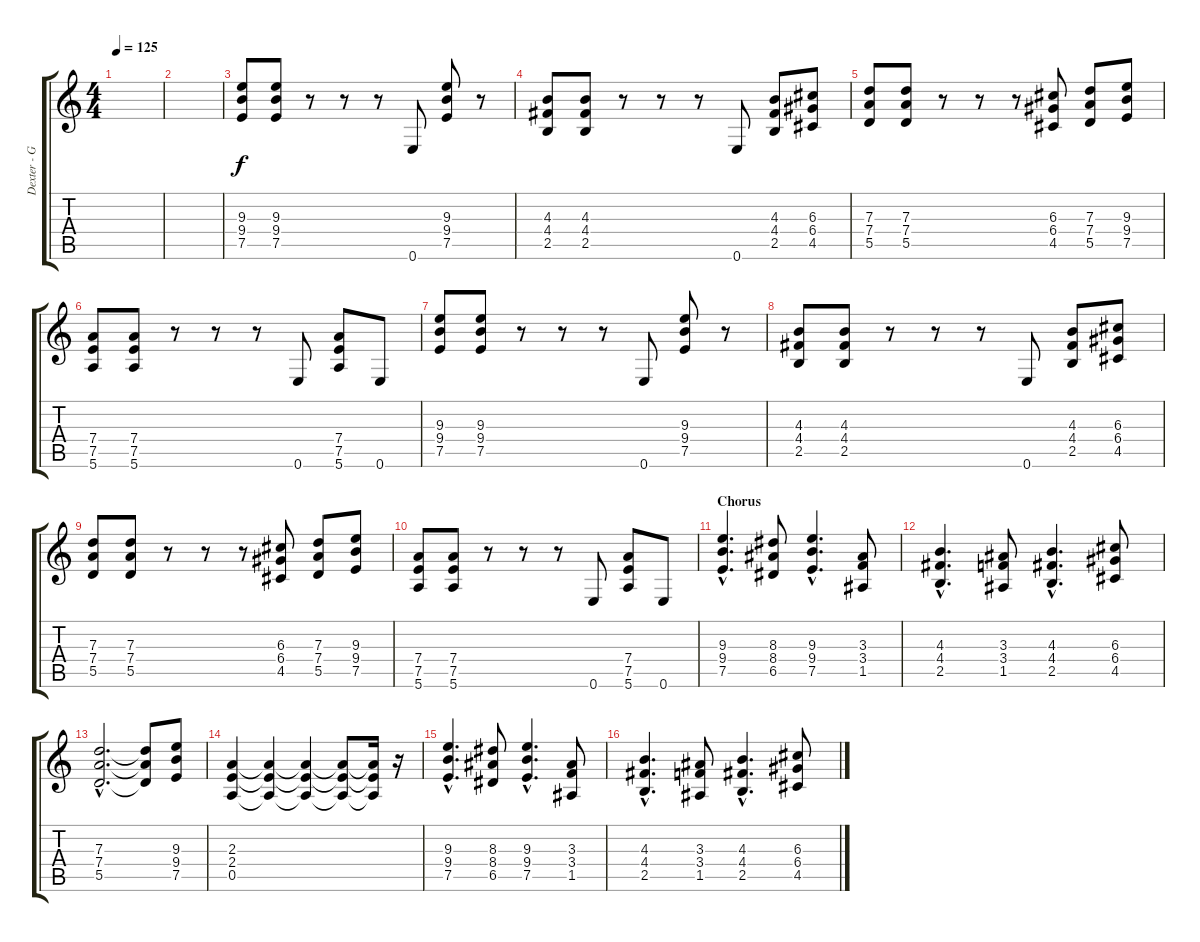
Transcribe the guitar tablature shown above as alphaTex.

\track ("Dexter - Guitar" "Dexter - G") {instrument distortionguitar}
\staff {score tabs}
\tuning (E4 B3 G3 D3 A2 E2) {hide}
\ts (4 4)
\tempo 125
\clef g2
\ks c
|
|
(9.3 9.4 7.5).8 (9.3 9.4 7.5).8 r.8 r.8 r.8 0.6.8 (9.3 9.4 7.5).8 r.8 |
(4.3 4.4 2.5).8 (4.3 4.4 2.5).8 r.8 r.8 r.8 0.6.8 (4.3 4.4 2.5).8 (6.3 6.4 4.5).8 |
(7.3 7.4 5.5).8 (7.3 7.4 5.5).8 r.8 r.8 r.8 (6.3 6.4 4.5).8 (7.3 7.4 5.5).8 (9.3 9.4 7.5).8 |
(7.4 7.5 5.6).8 (7.4 7.5 5.6).8 r.8 r.8 r.8 0.6.8 (7.4 7.5 5.6).8 0.6.8 |
(9.3 9.4 7.5).8 (9.3 9.4 7.5).8 r.8 r.8 r.8 0.6.8 (9.3 9.4 7.5).8 r.8 |
(4.3 4.4 2.5).8 (4.3 4.4 2.5).8 r.8 r.8 r.8 0.6.8 (4.3 4.4 2.5).8 (6.3 6.4 4.5).8 |
(7.3 7.4 5.5).8 (7.3 7.4 5.5).8 r.8 r.8 r.8 (6.3 6.4 4.5).8 (7.3 7.4 5.5).8 (9.3 9.4 7.5).8 |
(7.4 7.5 5.6).8 (7.4 7.5 5.6).8 r.8 r.8 r.8 0.6.8 (7.4 7.5 5.6).8 0.6.8 |
\section ("" "Chorus")
(9.3{hac} 9.4{hac} 7.5{hac}).4{d} (8.3 8.4 6.5).8 (9.3{hac} 9.4{hac} 7.5{hac}).4{d} (3.3 3.4 1.5).8 |
(4.3{hac} 4.4{hac} 2.5{hac}).4{d} (3.3 3.4 1.5).8 (4.3{hac} 4.4{hac} 2.5{hac}).4{d} (6.3 6.4 4.5).8 |
(7.3{hac} 7.4{hac} 5.5{hac}).2{d} (7.3{t} 7.4{t} 5.5{t}).8 (9.3 9.4 7.5).8 |
(2.3 2.4 0.5).4 (2.3{t} 2.4{t} 0.5{t}).4 (2.3{t} 2.4{t} 0.5{t}).4 (2.3{t} 2.4{t} 0.5{t}).8 (2.3{t} 2.4{t} 0.5{t}).16 r.16 |
(9.3{hac} 9.4{hac} 7.5{hac}).4{d} (8.3 8.4 6.5).8 (9.3{hac} 9.4{hac} 7.5{hac}).4{d} (3.3 3.4 1.5).8 |
(4.3{hac} 4.4{hac} 2.5{hac}).4{d} (3.3 3.4 1.5).8 (4.3{hac} 4.4{hac} 2.5{hac}).4{d} (6.3 6.4 4.5).8
